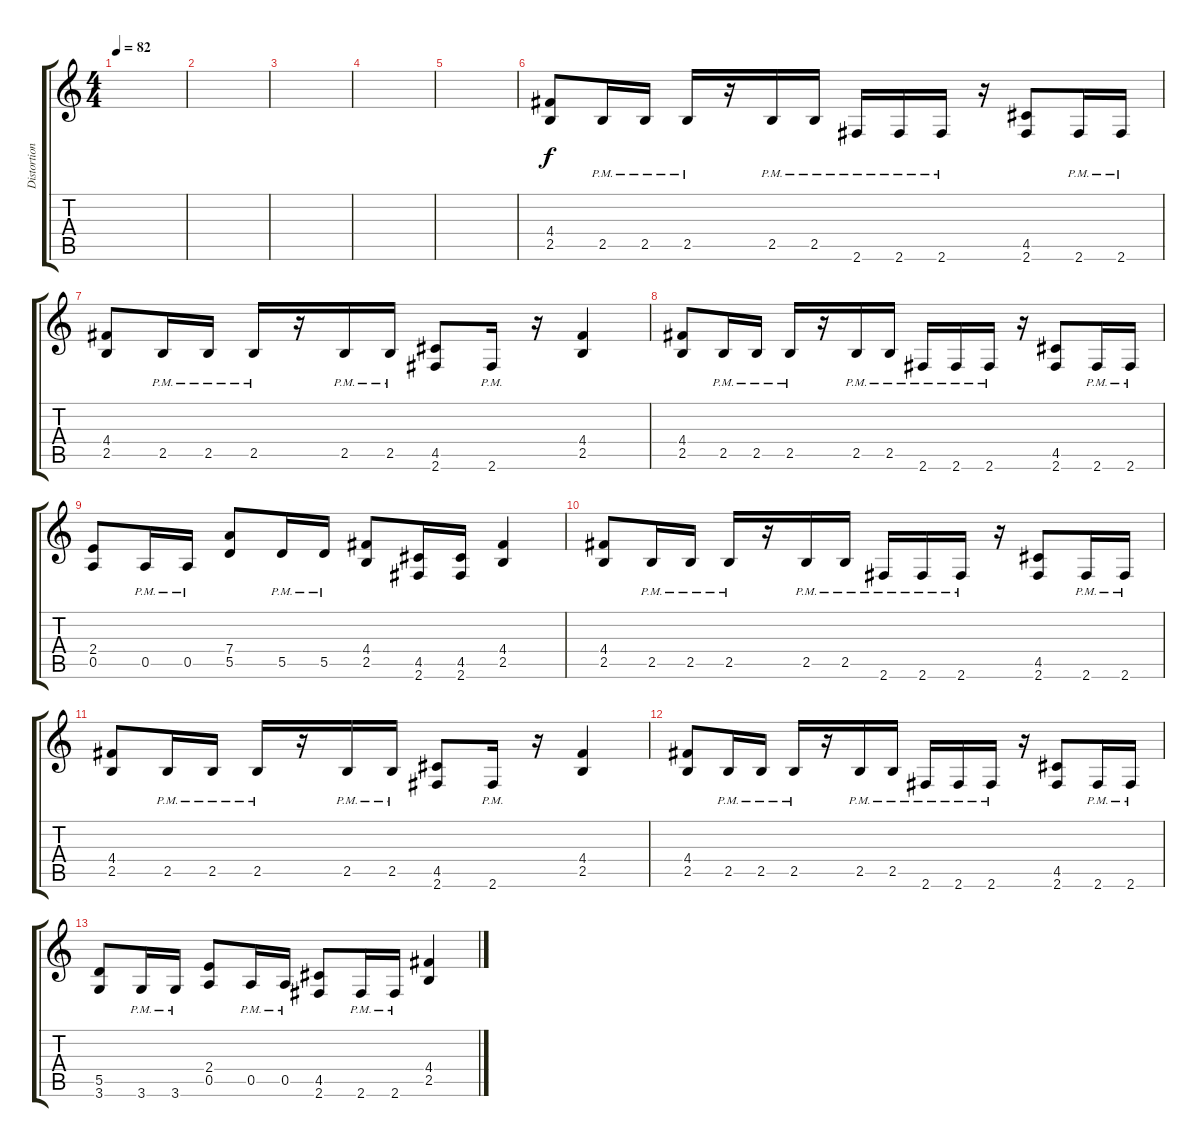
\track ("Distortion Rhythm" "Distortion") {instrument distortionguitar}
\staff {score tabs}
\tuning (E4 B3 G3 D3 A2 E2) {hide}
\ts (4 4)
\tempo 82
\clef g2
\ks c
|
|
|
|
|
(4.4 2.5).8 2.5{pm}.16 2.5{pm}.16 2.5{pm}.16 r.16 2.5{pm}.16 2.5{pm}.16 2.6{pm}.16 2.6{pm}.16 2.6{pm}.16 r.16 (4.5 2.6).8 2.6{pm}.16 2.6{pm}.16 |
(4.4 2.5).8 2.5{pm}.16 2.5{pm}.16 2.5{pm}.16 r.16 2.5{pm}.16 2.5{pm}.16 (4.5 2.6).8 2.6{pm}.16 r.16 (4.4 2.5).4 |
(4.4 2.5).8 2.5{pm}.16 2.5{pm}.16 2.5{pm}.16 r.16 2.5{pm}.16 2.5{pm}.16 2.6{pm}.16 2.6{pm}.16 2.6{pm}.16 r.16 (4.5 2.6).8 2.6{pm}.16 2.6{pm}.16 |
(2.4 0.5).8 0.5{pm}.16 0.5{pm}.16 (7.4 5.5).8 5.5{pm}.16 5.5{pm}.16 (4.4 2.5).8 (4.5 2.6).16 (4.5 2.6).16 (4.4 2.5).4 |
(4.4 2.5).8 2.5{pm}.16 2.5{pm}.16 2.5{pm}.16 r.16 2.5{pm}.16 2.5{pm}.16 2.6{pm}.16 2.6{pm}.16 2.6{pm}.16 r.16 (4.5 2.6).8 2.6{pm}.16 2.6{pm}.16 |
(4.4 2.5).8 2.5{pm}.16 2.5{pm}.16 2.5{pm}.16 r.16 2.5{pm}.16 2.5{pm}.16 (4.5 2.6).8 2.6{pm}.16 r.16 (4.4 2.5).4 |
(4.4 2.5).8 2.5{pm}.16 2.5{pm}.16 2.5{pm}.16 r.16 2.5{pm}.16 2.5{pm}.16 2.6{pm}.16 2.6{pm}.16 2.6{pm}.16 r.16 (4.5 2.6).8 2.6{pm}.16 2.6{pm}.16 |
(5.5 3.6).8 3.6{pm}.16 3.6{pm}.16 (2.4 0.5).8 0.5{pm}.16 0.5{pm}.16 (4.5 2.6).8 2.6{pm}.16 2.6{pm}.16 (4.4 2.5).4
